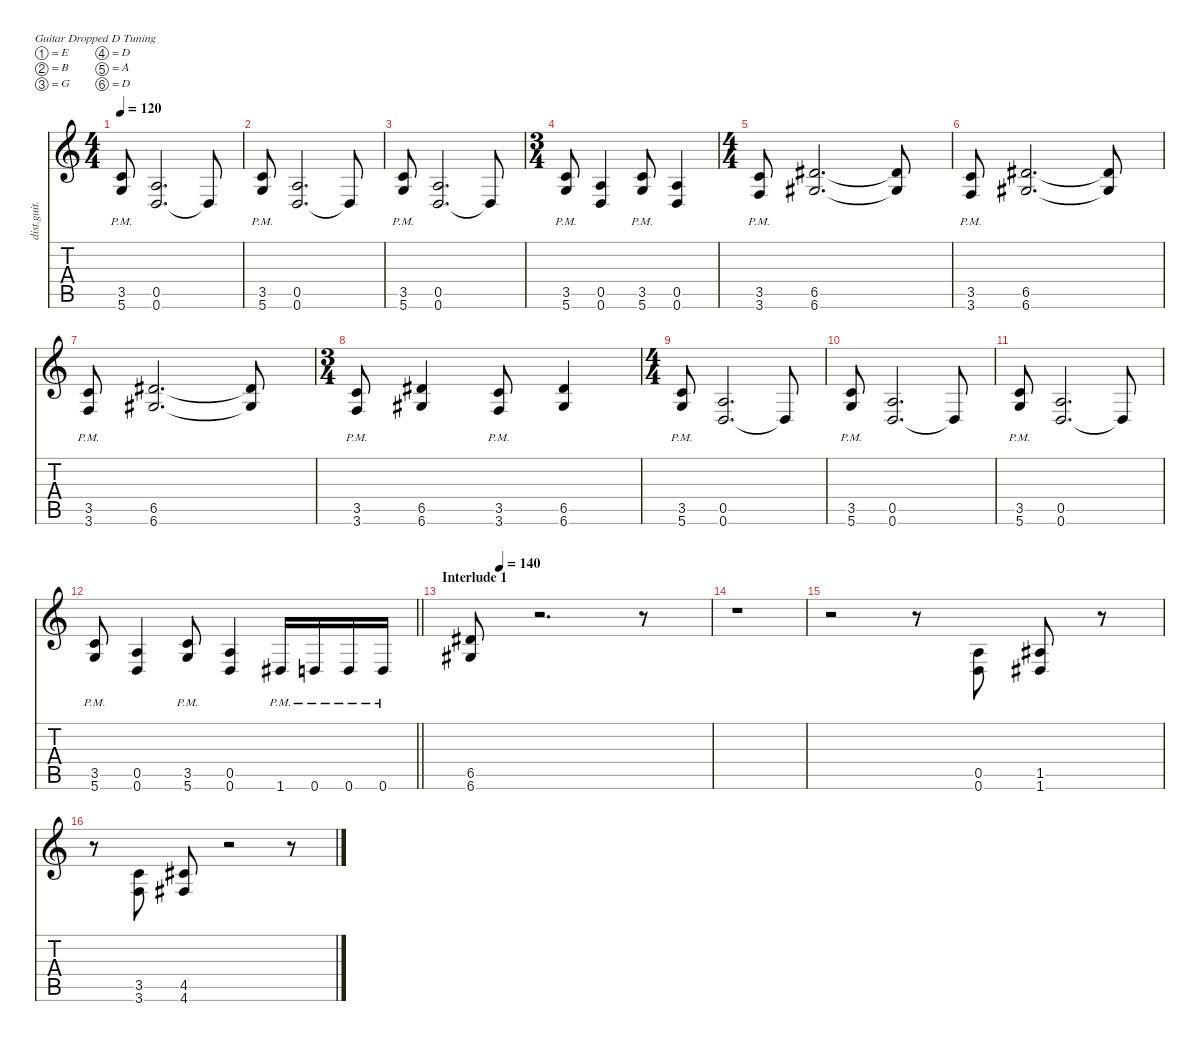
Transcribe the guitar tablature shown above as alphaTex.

\defaultSystemsLayout 4
\hideDynamics
\bracketExtendMode nobrackets
\otherSystemsTrackNameOrientation horizontal
\track ("Mark Morton - Rhythm" "dist.guit.") {instrument distortionguitar}
\staff {score tabs}
\tuning (E4 B3 G3 D3 A2 D2)
\ts (4 4)
\beaming (8 2 2 2 2)
\tempo 120
\clef g2
\ks c
(3.5 5.6{pm}).8{dy f beam Up} (0.5 0.6).2{d beam Up} 0.6{t}.8{beam Up} |
(3.5 5.6{pm}).8{beam Up} (0.5 0.6).2{d beam Up} 0.6{t}.8{beam Up} |
(3.5 5.6{pm}).8{beam Up} (0.5 0.6).2{d beam Up} 0.6{t}.8{beam Up} |
\ts (3 4)
\beaming (8 2 2 2)
(3.5 5.6{pm}).8{beam Up} (0.5 0.6).4{beam Up} (3.5 5.6{pm}).8{beam Up} (0.5 0.6).4{beam Up} |
\ts (4 4)
\beaming (8 2 2 2 2)
(3.5{pm} 3.6{pm}).8{beam Up} (6.5{acc #} 6.6{acc #}).2{d beam Up} (6.5{t acc #} 6.6{t acc #}).8{beam Up} |
(3.5{pm} 3.6{pm}).8{beam Up} (6.5{acc #} 6.6{acc #}).2{d beam Up} (6.5{t acc #} 6.6{t acc #}).8{beam Up} |
(3.5{pm} 3.6{pm}).8{beam Up} (6.5{acc #} 6.6{acc #}).2{d beam Up} (6.5{t acc #} 6.6{t acc #}).8{beam Up} |
\ts (3 4)
\beaming (8 2 2 2)
(3.5{pm} 3.6{pm}).8{beam Up} (6.5{acc #} 6.6{acc #}).4{beam Up} (3.5{pm} 3.6{pm}).8{beam Up} (6.5{acc #} 6.6{acc #}).4{beam Up} |
\ts (4 4)
\beaming (8 2 2 2 2)
(3.5 5.6{pm}).8{beam Up} (0.5 0.6).2{d beam Up} 0.6{t}.8{beam Up} |
(3.5 5.6{pm}).8{beam Up} (0.5 0.6).2{d beam Up} 0.6{t}.8{beam Up} |
(3.5 5.6{pm}).8{beam Up} (0.5 0.6).2{d beam Up} 0.6{t}.8{beam Up} |
\barLineRight lightlight
(3.5 5.6{pm}).8{beam Up} (0.5 0.6).4{beam Up} (3.5 5.6{pm}).8{beam Up} (0.5 0.6).4{beam Up} 1.6{pm acc #}.16{beam Up} 0.6{pm}.16{beam Up} 0.6{pm}.16{beam Up} 0.6{pm}.16{beam Up} |
\section ("" "Interlude 1")
\tempo (140 0.125)
(6.5{acc #} 6.6{acc #}).8{beam Up} r.2{d beam Up} r.8{beam Up} |
r.1{beam Down} |
r.2{beam Down} r.8{beam Down} (0.5 0.6).8{beam Up} (1.5{acc #} 1.6{acc #}).8{beam Up} r.8{beam Up} |
r.8{beam Down} (3.5 3.6).8{beam Up} (4.5{acc #} 4.6{acc #}).8{beam Up} r.2{beam Up} r.8{beam Up}
